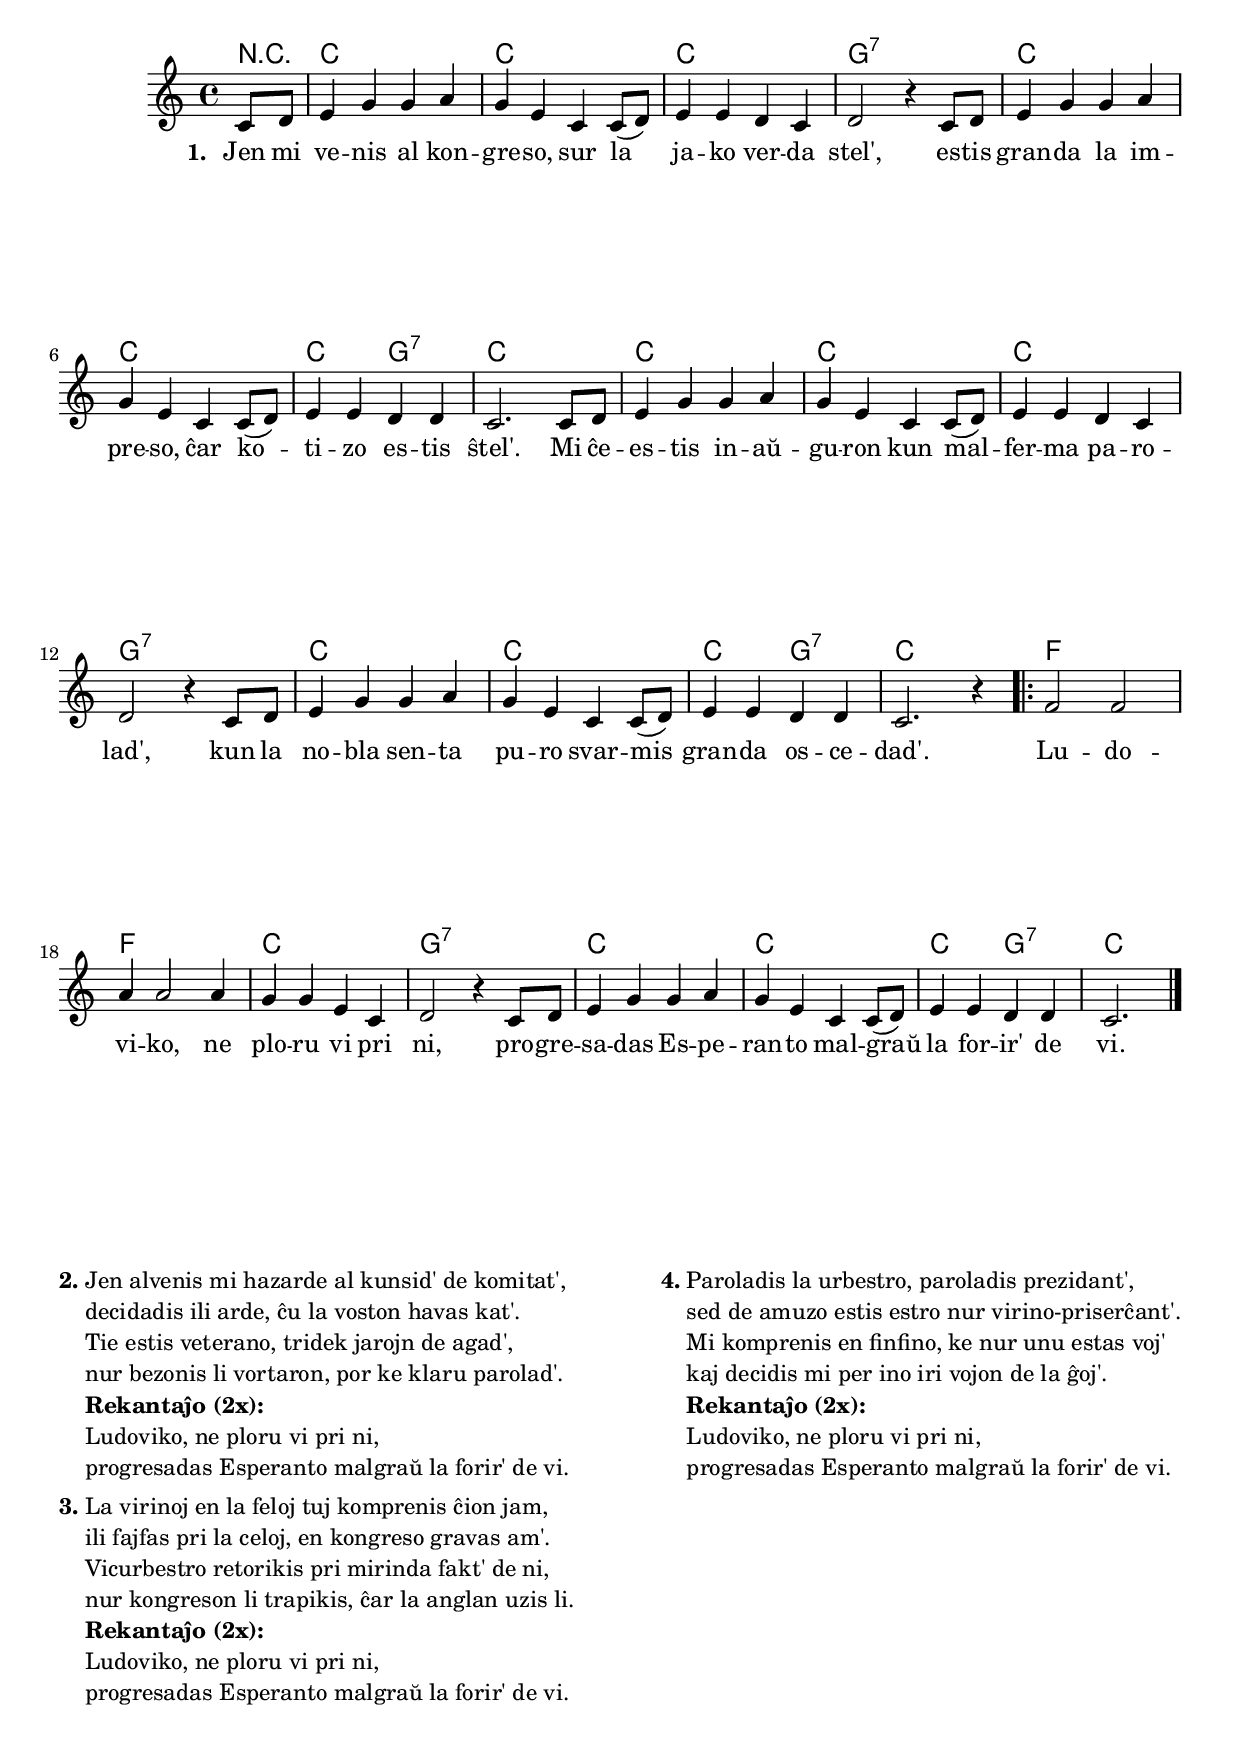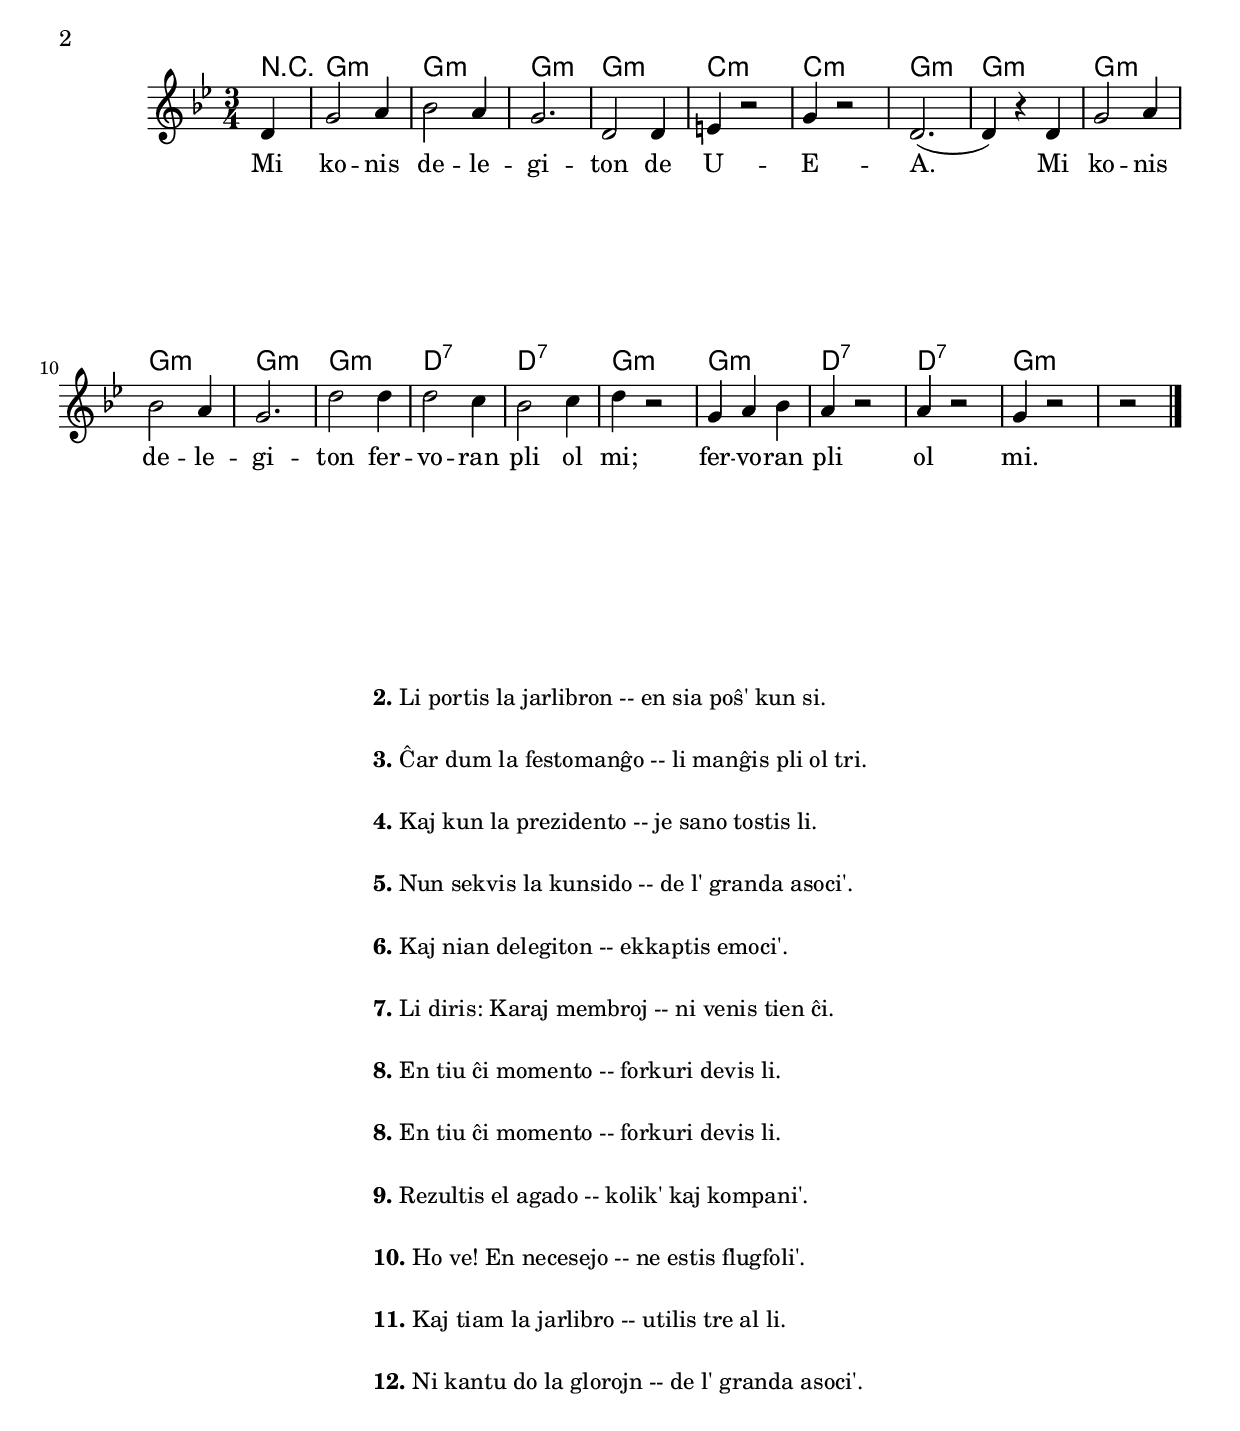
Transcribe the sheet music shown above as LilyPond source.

%\pageBreak

\score {
%       \tocItem \markup { Ludoviko }
	\header {
	title = "Ludoviko"
	subtitle = "Originala titolo: Oh, Susanna"
	}
	
	\transpose c c' {
	<<\chords { r4 c1 c c g:7 c c c2 g2:7 c1 c1 c c g:7 c c c2 g2:7 c1 f f c g:7  c c c2 g:7 c2.}

	\relative {
		\time 4/4
		\key c \major
	\partial 4
	c8 d e4 g g a g e c c8( d) e4 e d c d2 r4 c8 d e4 g g a g e c c8( d) e4 e d d c2. 
    c8 d e4 g g a g e c c8( d) e4 e d c d2 r4 c8 d e4 g g a g e c c8( d) e4 e d d c2. r4
	\repeat volta 2 { f2 f a4 a2 a4 g g e c d2 r4 c8 d e4 g g a g e c c8( d) e4 e d d c2. \bar "|." }
	} % relative
	\addlyrics { \set stanza = #"1. "
Jen mi ve -- nis al kon -- gre -- so, sur la ja -- ko ver -- da stel',
	es -- tis gran -- da la im -- pre -- so, ĉar ko -- ti -- zo es -- tis ŝtel'.
	Mi ĉe -- es -- tis in -- aŭ -- gu -- ron kun mal -- fer -- ma pa -- ro -- lad',
	kun la no -- bla sen -- ta pu -- ro svar -- mis gran -- da os -- ce -- dad'.
	Lu -- do -- vi -- ko, ne plo -- ru vi pri ni,
	pro -- gre -- sa -- das Es -- pe -- ran -- to mal -- graŭ la for -- ir' de vi. 
	}
>>
	} % transpose
} % score

% nun la aliaj strofoj

\markup {
  \fill-line {
    % \hspace #0.1 % moves the column off the left margin;
     % can be removed if space on the page is tight
     \column {
      \line { \bold "2."
        \column {
          "Jen alvenis mi hazarde al kunsid' de komitat', "
		"decidadis ili arde, ĉu la voston havas kat'."
		"Tie estis veterano, tridek jarojn de agad',"
		"nur bezonis li vortaron, por ke klaru parolad'."
 		{\bold "Rekantaĵo (2x):"} "Ludoviko, ne ploru vi pri ni," "progresadas Esperanto malgraŭ la forir' de vi."
           } % column
      } % line
	  \combine \null \vspace #0.1 % adds vertical spacing between verses
      \line { \bold "3."
        \column {
		"La virinoj en la feloj tuj komprenis ĉion jam,"
		"ili fajfas pri la celoj, en kongreso gravas am'."
		"Vicurbestro retorikis pri mirinda fakt' de ni,"
		"nur kongreson li trapikis, ĉar la anglan uzis li."
		{\bold "Rekantaĵo (2x):"} "Ludoviko, ne ploru vi pri ni," "progresadas Esperanto malgraŭ la forir' de vi."
        } % column
      } % line
    } % fill-line
    \hspace #0.1 % adds horizontal spacing between columns;
    \column {
      \line { \bold "4."
        \column {
		"Paroladis la urbestro, paroladis prezidant',"
		"sed de amuzo estis estro nur virino-priserĉant'."
		"Mi komprenis en finfino, ke nur unu estas voj'"
		"kaj decidis mi per ino iri vojon de la ĝoj'."
		{\bold "Rekantaĵo (2x):"} "Ludoviko, ne ploru vi pri ni," "progresadas Esperanto malgraŭ la forir' de vi."
        } % column
      } % line
	} % column
	} % fill-line
} % markup	

\pageBreak


\score {
	\header {
	title = "La glorkanto de UEA"
	subsubtitle = "Verkinto: nekonata"
	}
	
	\transpose c c' {
	<<\chords {
		  r4 g2.:m g:m g:m g:m c:m  c:m  g:m  g:m  g:m  g:m  g:m  g:m  d:7 d:7  g:m  g:m d:7 d:7  g:m
                               } % chords
	\relative {
		\time 3/4
		\key g \minor
		\partial 4
	\autoBeamOff
	d4 g2 a4 bes2 a4 g2. d2 d4 e r2 g4 r2 d2.( d4) r d g2 a4 bes2 a4 g2. d'2 d4 d2 c4 bes2 c4 d r2 g,4 a bes  a4 r2 a4 r2 g4 r2 r2 
       \bar "|." 
	\autoBeamOn
	} % relative
	\addlyrics {
Mi ko -- nis de -- le -- gi -- ton de U -- E -- A.
Mi ko -- nis de -- le -- gi -- ton fer -- vo -- ran pli ol mi;
fer -- vo -- ran pli ol mi.
	} %addlyrics
>>
	} % transpose
} % score


\markup {
  \fill-line {
    % \hspace #0.1 % moves the column off the left margin;
     % can be removed if space on the page is tight
     \column {
      \line { \bold "2."
        \column {
		"Li portis la jarlibron -- en sia poŝ' kun si."
           } % column
      } % line
	  \combine \null \vspace #0.05 % adds vertical spacing between verses
      \line { \bold "3."
        \column {
		"Ĉar dum la festomanĝo -- li manĝis pli ol tri."
        } % column
      } % line
      \combine \null \vspace #0.05 % adds vertical spacing between verses
      \line { \bold "4."
        \column {
		"Kaj kun la prezidento -- je sano tostis li."
        } % column
      } % line
      \combine \null \vspace #0.05 % adds vertical spacing between verses
      \line { \bold "5."
        \column {
		"Nun sekvis la kunsido -- de l' granda asoci'."
        } % column
      } % line     
    \combine \null \vspace #0.05 % adds vertical spacing between verses
      \line { \bold "6."
        \column {
		"Kaj nian delegiton -- ekkaptis emoci'."
        } % column
      } % line     
    \combine \null \vspace #0.1 % adds vertical spacing between verses
      \line { \bold "7."
        \column {
		"Li diris: Karaj membroj -- ni venis tien ĉi."
        } % column
      } % line     
    \combine \null \vspace #0.1 % adds vertical spacing between verses
      \line { \bold "8."
        \column {
		"En tiu ĉi momento -- forkuri devis li."
        } % column
      } % line     
    \combine \null \vspace #0.1 % adds vertical spacing between verses
      \line { \bold "8."
        \column {
		"En tiu ĉi momento -- forkuri devis li."
        } % column
      } % line     
    \combine \null \vspace #0.1 % adds vertical spacing between verses
      \line { \bold "9."
        \column {
		"Rezultis el agado -- kolik' kaj kompani'."
        } % column
      } % line     
     \combine \null \vspace #0.1 % adds vertical spacing between verses
      \line { \bold "10."
        \column {
		"Ho ve! En necesejo -- ne estis flugfoli'."
        } % column
      } % line     
   \combine \null \vspace #0.1 % adds vertical spacing between verses
      \line { \bold "11."
        \column {
		"Kaj tiam la jarlibro -- utilis tre al li."
        } % column
      } % line     
    \combine \null \vspace #0.1 % adds vertical spacing between verses
      \line { \bold "12."
        \column {
		"Ni kantu do la glorojn -- de l' granda asoci'."
                " "
                " "
        } % column
      } % line   
      } %column
    } % fill-line
} % markup	
